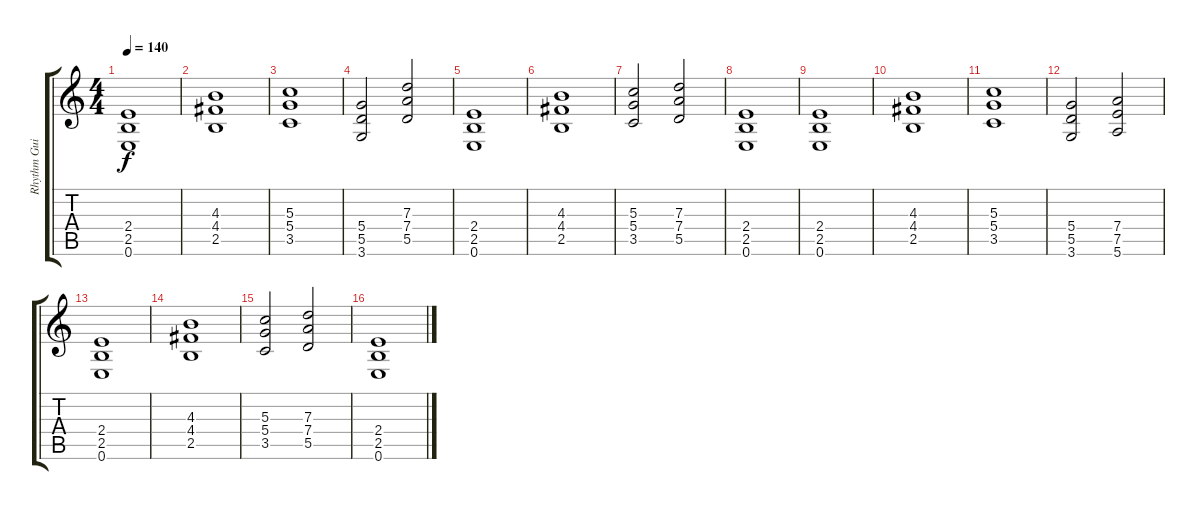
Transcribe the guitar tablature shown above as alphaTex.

\track ("Rhythm Guitar" "Rhythm Gui") {instrument overdrivenguitar}
\staff {score tabs}
\tuning (E4 B3 G3 D3 A2 E2) {hide}
\ts (4 4)
\tempo 140
\clef g2
\ks c
(2.4 2.5 0.6).1{dy f} |
(4.3 4.4 2.5).1 |
(5.3 5.4 3.5).1 |
(5.4 5.5 3.6).2 (7.3 7.4 5.5).2 |
(2.4 2.5 0.6).1 |
(4.3 4.4 2.5).1 |
(5.3 5.4 3.5).2 (7.3 7.4 5.5).2 |
(2.4 2.5 0.6).1 |
(2.4 2.5 0.6).1 |
(4.3 4.4 2.5).1 |
(5.3 5.4 3.5).1 |
(5.4 5.5 3.6).2 (7.4 7.5 5.6).2 |
(2.4 2.5 0.6).1 |
(4.3 4.4 2.5).1 |
(5.3 5.4 3.5).2 (7.3 7.4 5.5).2 |
(2.4 2.5 0.6).1
